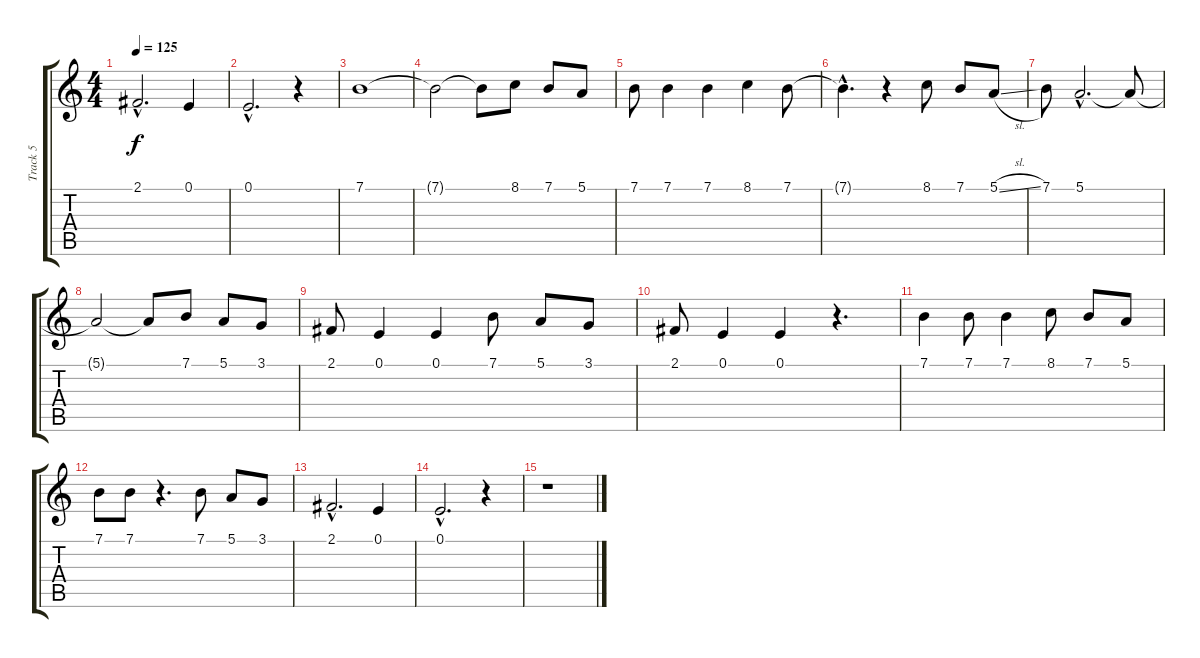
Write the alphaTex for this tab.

\track ("Track 5" "Track 5") {instrument viola}
\staff {score tabs}
\tuning (E4 B3 G3 D3 A2 E2) {hide}
\ts (4 4)
\tempo 125
\clef g2
\ks c
2.1{hac}.2{d dy f} 0.1.4 |
0.1{hac}.2{d} r.4 |
7.1.1 |
7.1{t}.2 7.1{t}.8 8.1.8 7.1.8 5.1.8 |
7.1.8 7.1.4 7.1.4 8.1.4 7.1.8 |
7.1{hac t}.4{d} r.4 8.1.8 7.1.8 5.1{sl}.8 |
7.1.8 5.1{hac}.2{d} 5.1{t}.8 |
5.1{t}.2 5.1{t}.8 7.1.8 5.1.8 3.1.8 |
2.1.8 0.1.4 0.1.4 7.1.8 5.1.8 3.1.8 |
2.1.8 0.1.4 0.1.4 r.4{d} |
7.1.4 7.1.8 7.1.4 8.1.8 7.1.8 5.1.8 |
7.1.8 7.1.8 r.4{d} 7.1.8 5.1.8 3.1.8 |
2.1{hac}.2{d} 0.1.4 |
0.1{hac}.2{d} r.4 |
r.1
